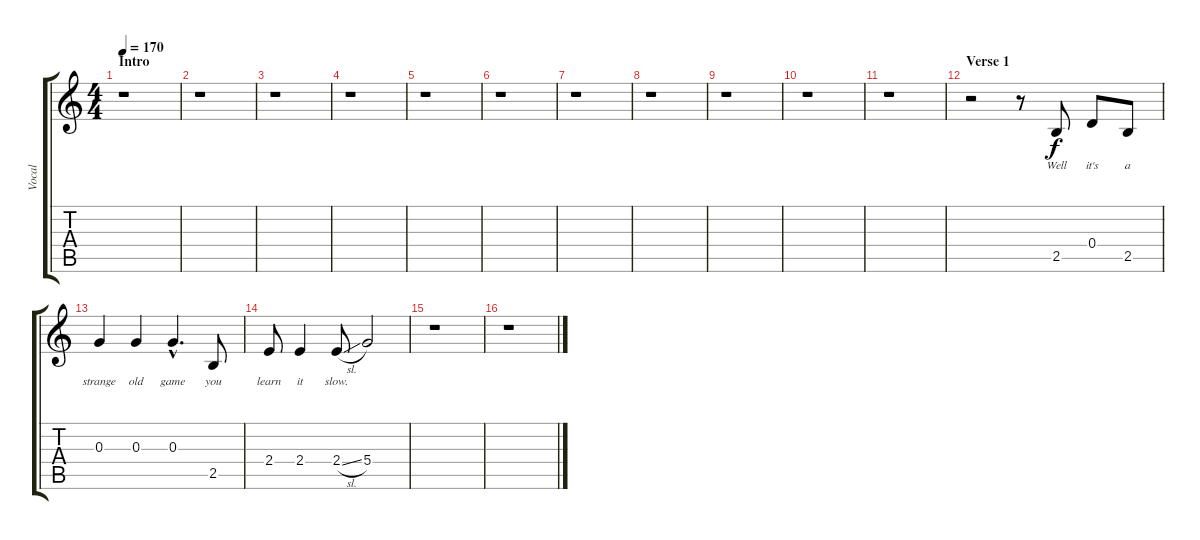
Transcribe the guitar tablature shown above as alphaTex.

\track ("Vocal" "Vocal") {instrument electricguitarmuted}
\staff {score tabs}
\tuning (E4 B3 G3 D3 A2 E2) {hide}
\ts (4 4)
\section ("" "Intro")
\tempo 170
\clef g2
\ks c
r.1{dy f instrument electricguitarmuted} |
r.1 |
r.1 |
r.1 |
r.1 |
r.1 |
r.1 |
r.1 |
r.1 |
r.1 |
r.1 |
\section ("" "Verse 1")
r.2 r.8 2.5.8{lyrics (0 "Well") lyrics (1 "") lyrics (2 "") lyrics (3 "") lyrics (4 "")} 0.4.8{lyrics (0 "it's") lyrics (1 "") lyrics (2 "") lyrics (3 "") lyrics (4 "")} 2.5.8{lyrics (0 "a") lyrics (1 "") lyrics (2 "") lyrics (3 "") lyrics (4 "")} |
0.3.4{lyrics (0 "strange") lyrics (1 "") lyrics (2 "") lyrics (3 "") lyrics (4 "")} 0.3.4{lyrics (0 "old") lyrics (1 "") lyrics (2 "") lyrics (3 "") lyrics (4 "")} 0.3{hac}.4{d lyrics (0 "game") lyrics (1 "") lyrics (2 "") lyrics (3 "") lyrics (4 "")} 2.5.8{lyrics (0 "you") lyrics (1 "") lyrics (2 "") lyrics (3 "") lyrics (4 "")} |
2.4.8{lyrics (0 "learn") lyrics (1 "") lyrics (2 "") lyrics (3 "") lyrics (4 "")} 2.4.4{lyrics (0 "it") lyrics (1 "") lyrics (2 "") lyrics (3 "") lyrics (4 "")} 2.4{sl}.8{lyrics (0 "slow.") lyrics (1 "") lyrics (2 "") lyrics (3 "") lyrics (4 "")} 5.4.2{lyrics (0 "") lyrics (1 "") lyrics (2 "") lyrics (3 "") lyrics (4 "")} |
r.1 |
r.1
